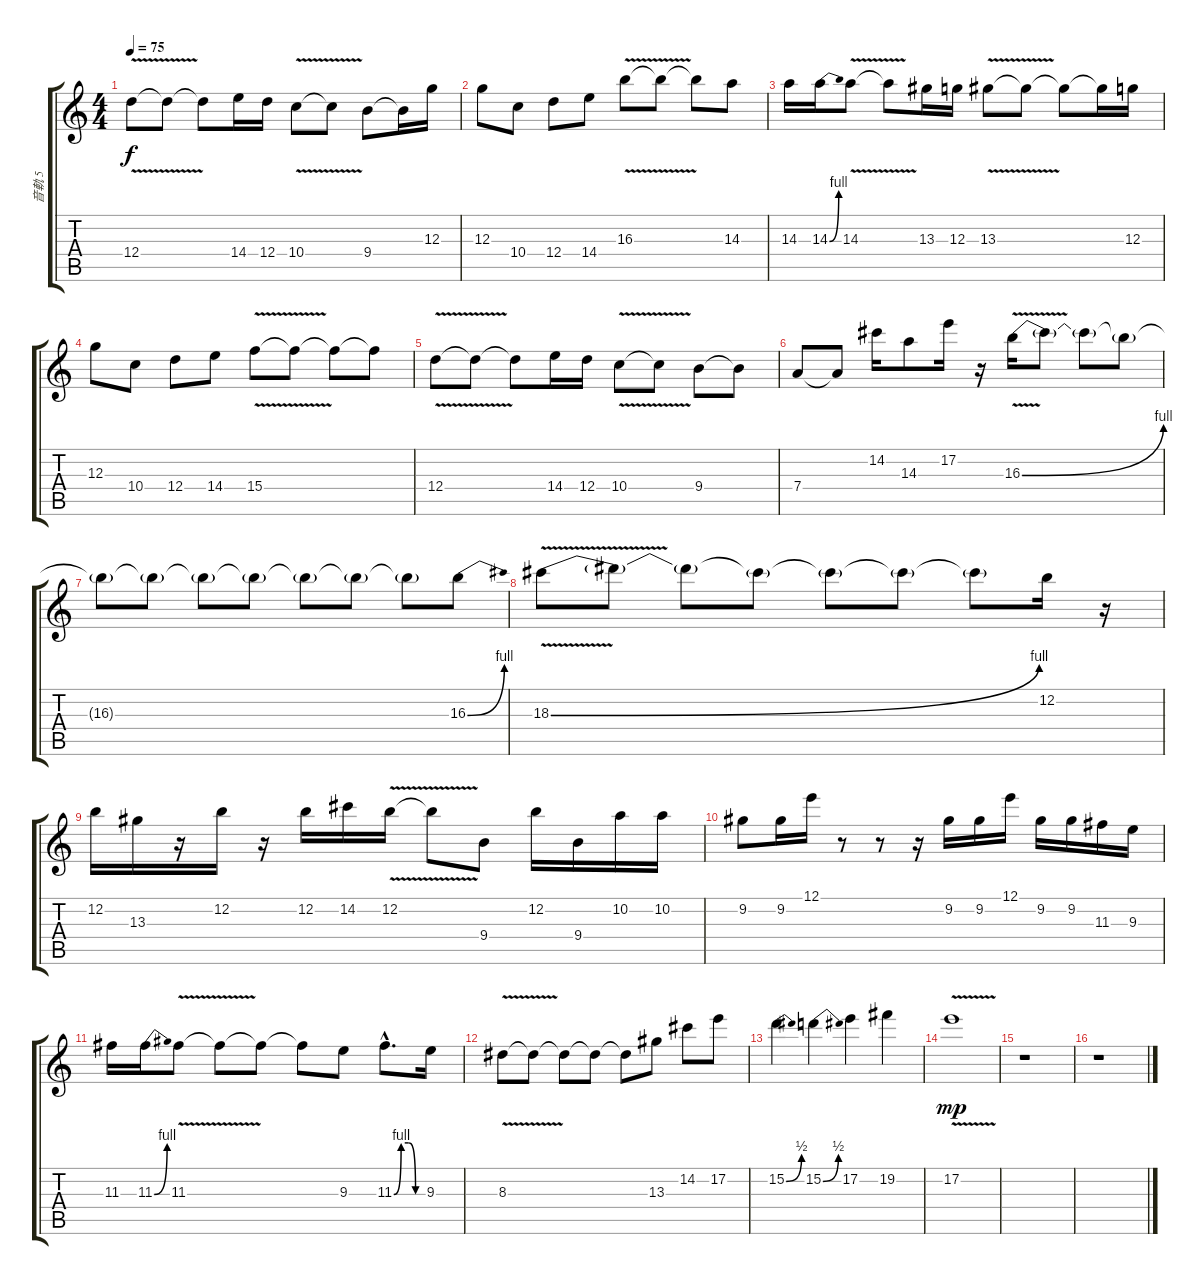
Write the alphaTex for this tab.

\track ("音軌 5" "音軌 5") {instrument overdrivenguitar}
\staff {score tabs}
\tuning (E4 B3 G3 D3 A2 E2) {hide}
\ts (4 4)
\tempo 75
\clef g2
\ks c
12.4{v}.8{dy f} 12.4{t}.8 12.4{t}.8 14.4.16 12.4.16 10.4{v}.8 10.4{t}.8 9.4.8 9.4{t}.16 12.3.16 |
12.3.8 10.4.8 12.4.8 14.4.8 16.3{v}.8 16.3{t}.8 16.3{t}.8 14.3.8 |
14.3.16 14.3{be (bend 0 0 60 4)}.16 14.3{v}.8 14.3{t}.8 13.3.16 12.3.16 13.3{v}.8 13.3{t}.8 13.3{t}.8 13.3{t}.16 12.3.16 |
12.3.8 10.4.8 12.4.8 14.4.8 15.4{v}.8 15.4{t}.8 15.4{t}.8 15.4{t}.8 |
12.4{v}.8 12.4{t}.8 12.4{t}.8 14.4.16 12.4.16 10.4{v}.8 10.4{t}.8 9.4.8 9.4{t}.8 |
7.4.8 7.4{t}.8 14.2.16{volume 16} 14.3.8 17.2.16 r.16 16.3{be (bend 0 0 60 4) v}.16 16.3{t}.8 16.3{t}.8 16.3{t}.8 |
16.3{t}.8 16.3{t}.8 16.3{t}.8 16.3{t}.8 16.3{t}.8 16.3{t}.8 16.3{t}.8 16.3{be (bend 0 0 60 4)}.8 |
18.3{be (bend 0 0 60 4) v}.8 18.3{t}.8 18.3{t}.8 18.3{t}.8 18.3{t}.8 18.3{t}.8 18.3{t}.8 12.2.16 r.16 |
12.2.16 13.3.16 r.16 12.2.16 r.16 12.2.16 14.2.16 12.2{v}.16 12.2{t}.8 9.4.8 12.2.16 9.4.16 10.2.16 10.2.16 |
9.2.8 9.2.16 12.1.16 r.8 r.8 r.16 9.2.16 9.2.16 12.1.16 9.2.16 9.2.16 11.3.16 9.3.16 |
11.3.16 11.3{be (bend 0 0 60 4)}.16 11.3{v}.8 11.3{t}.8 11.3{t}.8 11.3{t}.8 9.3.8 11.3{be (custom 0 0 15 4 30 4 45 0 60 0) hac}.8{d} 9.3.16 |
8.3{v}.8 8.3{t}.8 8.3{t}.8 8.3{t}.8 8.3{t}.8 13.3.8 14.2.8 17.2.8 |
15.2{be (bend 0 0 60 2)}.4 15.2{be (bend 0 0 60 2)}.4 17.2.4 19.2.4 |
17.2{v}.1{dy mp} |
r.1 |
r.1
